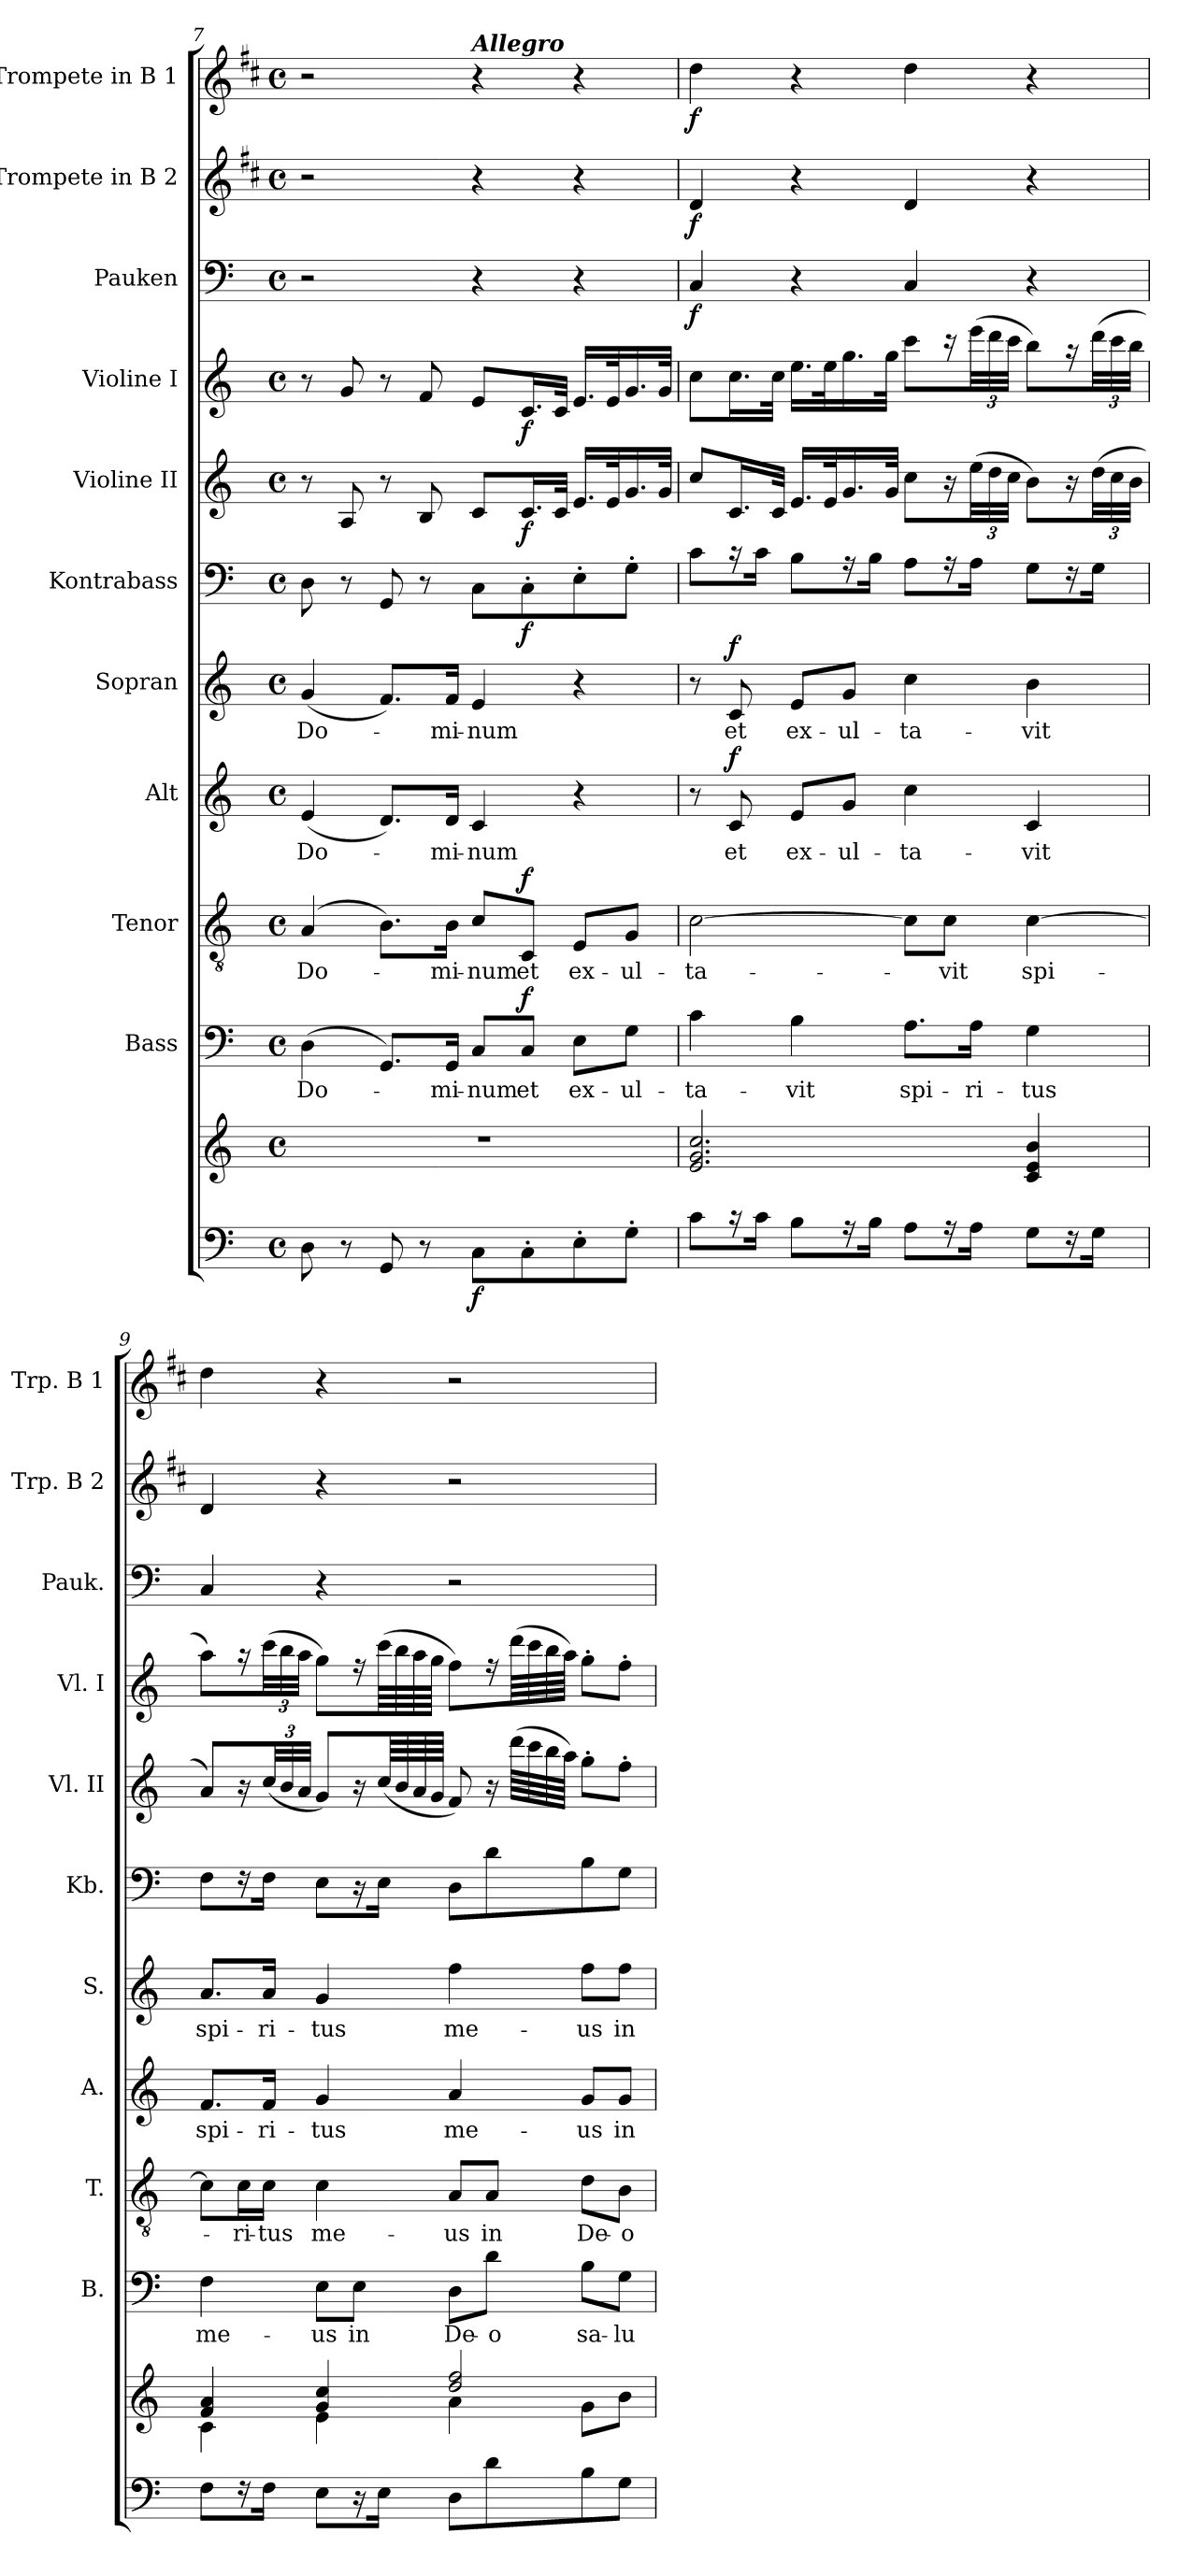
**kern	**kern	**dynam	**kern	**text	**dynam	**kern	**text	**dynam	**kern	**text	**dynam	**kern	**text	**dynam	**kern	**dynam	**kern	**dynam	**kern	**dynam	**kern	**dynam	**kern	**dynam	**kern	**dynam
*part11	*part11	*part11	*part10	*part10	*part10	*part9	*part9	*part9	*part8	*part8	*part8	*part7	*part7	*part7	*part6	*part6	*part5	*part5	*part4	*part4	*part3	*part3	*part2	*part2	*part1	*part1
*staff12	*staff11	*staff11/12	*staff10	*staff10	*staff10	*staff9	*staff9	*staff9	*staff8	*staff8	*staff8	*staff7	*staff7	*staff7	*staff6	*staff6	*staff5	*staff5	*staff4	*staff4	*staff3	*staff3	*staff2	*staff2	*staff1	*staff1
*	*	*	*I"Bass	*	*	*I"Tenor	*	*	*I"Alt	*	*	*I"Sopran	*	*	*I"Kontrabass	*	*I"Violine II	*	*I"Violine I	*	*I"Pauken	*	*I"Trompete in B 2	*	*I"Trompete in B 1	*
*	*	*	*I'B.	*	*	*I'T.	*	*	*I'A.	*	*	*I'S.	*	*	*I'Kb.	*	*I'Vl. II	*	*I'Vl. I	*	*I'Pauk.	*	*I'Trp. B 2	*	*I'Trp. B 1	*
*clefF4	*clefG2	*	*clefF4	*	*	*clefGv2	*	*	*clefG2	*	*	*clefG2	*	*	*clefF4	*	*clefG2	*	*clefG2	*	*clefF4	*	*clefG2	*	*clefG2	*
*	*	*	*	*	*	*	*	*	*	*	*	*	*	*	*ITrd7c12	*	*	*	*	*	*	*	*ITrd1c2	*	*ITrd1c2	*
*k[]	*k[]	*	*k[]	*	*	*k[]	*	*	*k[]	*	*	*k[]	*	*	*k[]	*	*k[]	*	*k[]	*	*k[]	*	*k[]	*	*k[]	*
*C:	*C:	*	*C:	*	*	*C:	*	*	*C:	*	*	*C:	*	*	*C:	*	*C:	*	*C:	*	*C:	*	*C:	*	*C:	*
*M4/4	*M4/4	*	*M4/4	*	*	*M4/4	*	*	*M4/4	*	*	*M4/4	*	*	*M4/4	*	*M4/4	*	*M4/4	*	*M4/4	*	*M4/4	*	*M4/4	*
*met(c)	*met(c)	*	*met(c)	*	*	*met(c)	*	*	*met(c)	*	*	*met(c)	*	*	*met(c)	*	*met(c)	*	*met(c)	*	*met(c)	*	*met(c)	*	*met(c)	*
=7	=7	=7	=7	=7	=7	=7	=7	=7	=7	=7	=7	=7	=7	=7	=7	=7	=7	=7	=7	=7	=7	=7	=7	=7	=7	=7
!	!	!	!	!LO:LY:b	!	!	!LO:LY:b	!	!	!LO:LY:b	!	!	!LO:LY:b	!	!	!	!	!	!	!	!	!	!	!	!	!
8D\	1r	.	(>4D\	Do-	.	(4A/	Do-	.	(<4e/	Do-	.	(<4g/	Do-	.	8DD\	.	8r	.	8r	.	2r	.	2r	.	2r	.
8r	.	.	.	.	.	.	.	.	.	.	.	.	.	.	8r	.	8A/	.	8g/	.	.	.	.	.	.	.
8GG/	.	.	8.GG/L)	.	.	8.B\L)	.	.	8.d/L)	.	.	8.f/L)	.	.	8GGG/	.	8r	.	8r	.	.	.	.	.	.	.
8r	.	.	.	.	.	.	.	.	.	.	.	.	.	.	8r	.	8B/	.	8f/	.	.	.	.	.	.	.
!	!	!	!	!LO:LY:b	!	!	!LO:LY:b	!	!	!LO:LY:b	!	!	!LO:LY:b	!	!	!	!	!	!	!	!	!	!	!	!	!
.	.	.	16GG/Jk	-mi-	.	16B\Jk	-mi-	.	16d/Jk	-mi-	.	16f/Jk	-mi-	.	.	.	.	.	.	.	.	.	.	.	.	.
!	!	!	!	!	!	!	!	!	!	!	!	!	!	!	!	!	!	!	!	!	!	!	!	!	!LO:TX:a:Bi:t=Allegro	!
!	!	!LO:DY:b=2	!	!LO:LY:b	!	!	!LO:LY:b	!	!	!LO:LY:b	!	!	!LO:LY:b	!	!	!	!	!	!	!	!	!	!	!	!	!
8C\L	.	f	8C/L	-num	.	8c/L	-num	.	4c/	-num	.	4e/	-num	.	8CC\L	.	8c/L	.	8e/L	.	4r	.	4r	.	4r	.
!	!	!	!	!LO:LY:b	!LO:DY:a	!	!LO:LY:b	!LO:DY:a	!	!	!	!	!	!	!	!LO:DY:b	!	!LO:DY:b	!	!LO:DY:b	!	!	!	!	!	!
8C'>\	.	.	8C/J	et	f	8C/J	et	f	.	.	.	.	.	.	8CC'>\	f	16.c/L	f	16.c/L	f	.	.	.	.	.	.
.	.	.	.	.	.	.	.	.	.	.	.	.	.	.	.	.	32c/JJk	.	32c/JJk	.	.	.	.	.	.	.
!	!	!	!	!LO:LY:b	!	!	!LO:LY:b	!	!	!	!	!	!	!	!	!	!	!	!	!	!	!	!	!	!	!
8E'>\	.	.	8E\L	ex-	.	8E/L	ex-	.	4r	.	.	4r	.	.	8EE'>\	.	16.e/LL	.	16.e/LL	.	4r	.	4r	.	4r	.
.	.	.	.	.	.	.	.	.	.	.	.	.	.	.	.	.	32e/k	.	32e/k	.	.	.	.	.	.	.
!	!	!	!	!LO:LY:b	!	!	!LO:LY:b	!	!	!	!	!	!	!	!	!	!	!	!	!	!	!	!	!	!	!
8G'>\J	.	.	8G\J	-ul-	.	8G/J	-ul-	.	.	.	.	.	.	.	8GG'>\J	.	16.g/	.	16.g/	.	.	.	.	.	.	.
.	.	.	.	.	.	.	.	.	.	.	.	.	.	.	.	.	32g/JJk	.	32g/JJk	.	.	.	.	.	.	.
!!LO:PB:g=z
=8	=8	=8	=8	=8	=8	=8	=8	=8	=8	=8	=8	=8	=8	=8	=8	=8	=8	=8	=8	=8	=8	=8	=8	=8	=8	=8
!	!	!	!	!LO:LY:b	!	!	!LO:LY:b	!	!	!	!	!	!	!	!	!	!	!	!	!	!	!LO:DY:b	!	!LO:DY:b	!	!LO:DY:b
8c\L	2.e/ 2.g/ 2.cc/	.	4c\	-ta-	.	[2c\	-ta-	.	8r	.	.	8r	.	.	8C\L	.	8cc/L	.	8cc\L	.	4C/	f	4c/	f	4cc\	f
!	!	!	!	!	!	!	!	!	!	!LO:LY:b	!LO:DY:a	!	!LO:LY:b	!LO:DY:a	!	!	!	!	!	!	!	!	!	!	!	!
16r	.	.	.	.	.	.	.	.	8c/	et	f	8c/	et	f	16r	.	16.c/L	.	16.cc\L	.	.	.	.	.	.	.
16c\Jk	.	.	.	.	.	.	.	.	.	.	.	.	.	.	16C\Jk	.	.	.	.	.	.	.	.	.	.	.
.	.	.	.	.	.	.	.	.	.	.	.	.	.	.	.	.	32c/JJk	.	32cc\JJk	.	.	.	.	.	.	.
!	!	!	!	!LO:LY:b	!	!	!	!	!	!LO:LY:b	!	!	!LO:LY:b	!	!	!	!	!	!	!	!	!	!	!	!	!
8B\L	.	.	4B\	-vit	.	.	.	.	8e/L	ex-	.	8e/L	ex-	.	8BB\L	.	16.e/LL	.	16.ee\LL	.	4r	.	4r	.	4r	.
.	.	.	.	.	.	.	.	.	.	.	.	.	.	.	.	.	32e/k	.	32ee\k	.	.	.	.	.	.	.
!	!	!	!	!	!	!	!	!	!	!LO:LY:b	!	!	!LO:LY:b	!	!	!	!	!	!	!	!	!	!	!	!	!
16r	.	.	.	.	.	.	.	.	8g/J	-ul-	.	8g/J	-ul-	.	16r	.	16.g/	.	16.gg\	.	.	.	.	.	.	.
16B\Jk	.	.	.	.	.	.	.	.	.	.	.	.	.	.	16BB\Jk	.	.	.	.	.	.	.	.	.	.	.
.	.	.	.	.	.	.	.	.	.	.	.	.	.	.	.	.	32g/JJk	.	32gg\JJk	.	.	.	.	.	.	.
!	!	!	!	!LO:LY:b	!	!	!	!	!	!LO:LY:b	!	!	!LO:LY:b	!	!	!	!	!	!	!	!	!	!	!	!	!
8A\L	.	.	8.A\L	spi-	.	8c\L]	.	.	4cc\	-ta-	.	4cc\	-ta-	.	8AA\L	.	8cc\L	.	8ccc\L	.	4C/	.	4c/	.	4cc\	.
!	!	!	!	!	!	!	!LO:LY:b	!	!	!	!	!	!	!	!	!	!	!	!	!	!	!	!	!	!	!
16r	.	.	.	.	.	8c\J	-vit	.	.	.	.	.	.	.	16r	.	16r	.	16r	.	.	.	.	.	.	.
!	!	!	!	!LO:LY:b	!	!	!	!	!	!	!	!	!	!	!	!	!	!	!	!	!	!	!	!	!	!
16A\Jk	.	.	16A\Jk	-ri-	.	.	.	.	.	.	.	.	.	.	16AA\Jk	.	(>48ee\LL	.	(>48eee\LL	.	.	.	.	.	.	.
.	.	.	.	.	.	.	.	.	.	.	.	.	.	.	.	.	48dd\	.	48ddd\	.	.	.	.	.	.	.
.	.	.	.	.	.	.	.	.	.	.	.	.	.	.	.	.	48cc\JJJ	.	48ccc\JJJ	.	.	.	.	.	.	.
!	!	!	!	!LO:LY:b	!	!	!LO:LY:b	!	!	!LO:LY:b	!	!	!LO:LY:b	!	!	!	!	!	!	!	!	!	!	!	!	!
8G\L	4c/ 4e/ 4b/	.	4G\	-tus	.	[4c\	spi-	.	4c/	-vit	.	4b\	-vit	.	8GG\L	.	8b\L)	.	8bb\L)	.	4r	.	4r	.	4r	.
16r	.	.	.	.	.	.	.	.	.	.	.	.	.	.	16r	.	16r	.	16r	.	.	.	.	.	.	.
16G\Jk	.	.	.	.	.	.	.	.	.	.	.	.	.	.	16GG\Jk	.	(>48dd\LL	.	(>48ddd\LL	.	.	.	.	.	.	.
.	.	.	.	.	.	.	.	.	.	.	.	.	.	.	.	.	48cc\	.	48ccc\	.	.	.	.	.	.	.
.	.	.	.	.	.	.	.	.	.	.	.	.	.	.	.	.	48b\JJJ	.	48bb\JJJ	.	.	.	.	.	.	.
=9	=9	=9	=9	=9	=9	=9	=9	=9	=9	=9	=9	=9	=9	=9	=9	=9	=9	=9	=9	=9	=9	=9	=9	=9	=9	=9
*	*^	*	*	*	*	*	*	*	*	*	*	*	*	*	*	*	*	*	*	*	*	*	*	*	*	*
!	!	!	!	!	!LO:LY:b	!	!	!	!	!	!LO:LY:b	!	!	!LO:LY:b	!	!	!	!	!	!	!	!	!	!	!	!	!
8F\L	4f/ 4a/	4c\	.	4F\	me-	.	8c\L]	.	.	8.f/L	spi-	.	8.a/L	spi-	.	8FF\L	.	8a/L)	.	8aa\L)	.	4C/	.	4c/	.	4cc\	.
!	!	!	!	!	!	!	!	!LO:LY:b	!	!	!	!	!	!	!	!	!	!	!	!	!	!	!	!	!	!	!
16r	.	.	.	.	.	.	16c\L	-ri-	.	.	.	.	.	.	.	16r	.	16r	.	16r	.	.	.	.	.	.	.
!	!	!	!	!	!	!	!	!LO:LY:b	!	!	!LO:LY:b	!	!	!LO:LY:b	!	!	!	!	!	!	!	!	!	!	!	!	!
16F\Jk	.	.	.	.	.	.	16c\JJ	-tus	.	16f/Jk	-ri-	.	16a/Jk	-ri-	.	16FF\Jk	.	(<48cc/LL	.	(>48ccc\LL	.	.	.	.	.	.	.
.	.	.	.	.	.	.	.	.	.	.	.	.	.	.	.	.	.	48b/	.	48bb\	.	.	.	.	.	.	.
.	.	.	.	.	.	.	.	.	.	.	.	.	.	.	.	.	.	48a/JJJ	.	48aa\JJJ	.	.	.	.	.	.	.
!	!	!	!	!	!LO:LY:b	!	!	!LO:LY:b	!	!	!LO:LY:b	!	!	!LO:LY:b	!	!	!	!	!	!	!	!	!	!	!	!	!
8E\L	4g/ 4cc/	4e\	.	8E\L	-us	.	4c\	me-	.	4g/	-tus	.	4g/	-tus	.	8EE\L	.	8g/L)	.	8gg\L)	.	4r	.	4r	.	4r	.
!	!	!	!	!	!LO:LY:b	!	!	!	!	!	!	!	!	!	!	!	!	!	!	!	!	!	!	!	!	!	!
16r	.	.	.	8E\J	in	.	.	.	.	.	.	.	.	.	.	16r	.	16r	.	16r	.	.	.	.	.	.	.
16E\Jk	.	.	.	.	.	.	.	.	.	.	.	.	.	.	.	16EE\Jk	.	(<64cc/LLL	.	(>64ccc\LLL	.	.	.	.	.	.	.
.	.	.	.	.	.	.	.	.	.	.	.	.	.	.	.	.	.	64b/	.	64bb\	.	.	.	.	.	.	.
.	.	.	.	.	.	.	.	.	.	.	.	.	.	.	.	.	.	64a/	.	64aa\	.	.	.	.	.	.	.
.	.	.	.	.	.	.	.	.	.	.	.	.	.	.	.	.	.	64g/JJJJ	.	64gg\JJJJ	.	.	.	.	.	.	.
!	!	!	!	!	!LO:LY:b	!	!	!LO:LY:b	!	!	!LO:LY:b	!	!	!LO:LY:b	!	!	!	!	!	!	!	!	!	!	!	!	!
8D\L	2dd/ 2ff/	4a\	.	8D\L	De-	.	8A/L	-us	.	4a/	me-	.	4ff\	me-	.	8DD\L	.	8f/)	.	8ff\L)	.	2r	.	2r	.	2r	.
!	!	!	!	!	!LO:LY:b	!	!	!LO:LY:b	!	!	!	!	!	!	!	!	!	!	!	!	!	!	!	!	!	!	!
8d\	.	.	.	8d\J	-o	.	8A/J	in	.	.	.	.	.	.	.	8D\	.	16r	.	16r	.	.	.	.	.	.	.
.	.	.	.	.	.	.	.	.	.	.	.	.	.	.	.	.	.	(>64ddd\LLLL	.	(>64ddd\LLL	.	.	.	.	.	.	.
.	.	.	.	.	.	.	.	.	.	.	.	.	.	.	.	.	.	64ccc\	.	64ccc\	.	.	.	.	.	.	.
.	.	.	.	.	.	.	.	.	.	.	.	.	.	.	.	.	.	64bb\	.	64bb\	.	.	.	.	.	.	.
.	.	.	.	.	.	.	.	.	.	.	.	.	.	.	.	.	.	64aa\JJJJ)	.	64aa\JJJJ)	.	.	.	.	.	.	.
!	!	!	!	!	!LO:LY:b	!	!	!LO:LY:b	!	!	!LO:LY:b	!	!	!LO:LY:b	!	!	!	!	!	!	!	!	!	!	!	!	!
8B\	.	8g\L	.	8B\L	sa-	.	8d\L	De-	.	8g/L	-us	.	8ff\L	-us	.	8BB\	.	8gg'>\L	.	8gg'>\L	.	.	.	.	.	.	.
!	!	!	!	!	!LO:LY:b	!	!	!LO:LY:b	!	!	!LO:LY:b	!	!	!LO:LY:b	!	!	!	!	!	!	!	!	!	!	!	!	!
8G\J	.	8b\J	.	8G\J	-lu-	.	8B\J	-o	.	8g/J	in	.	8ff\J	in	.	8GG\J	.	8ff'>\J	.	8ff'>\J	.	.	.	.	.	.	.
*	*v	*v	*	*	*	*	*	*	*	*	*	*	*	*	*	*	*	*	*	*	*	*	*	*	*	*	*
=	=	=	=	=	=	=	=	=	=	=	=	=	=	=	=	=	=	=	=	=	=	=	=	=	=	=
*-	*-	*-	*-	*-	*-	*-	*-	*-	*-	*-	*-	*-	*-	*-	*-	*-	*-	*-	*-	*-	*-	*-	*-	*-	*-	*-
